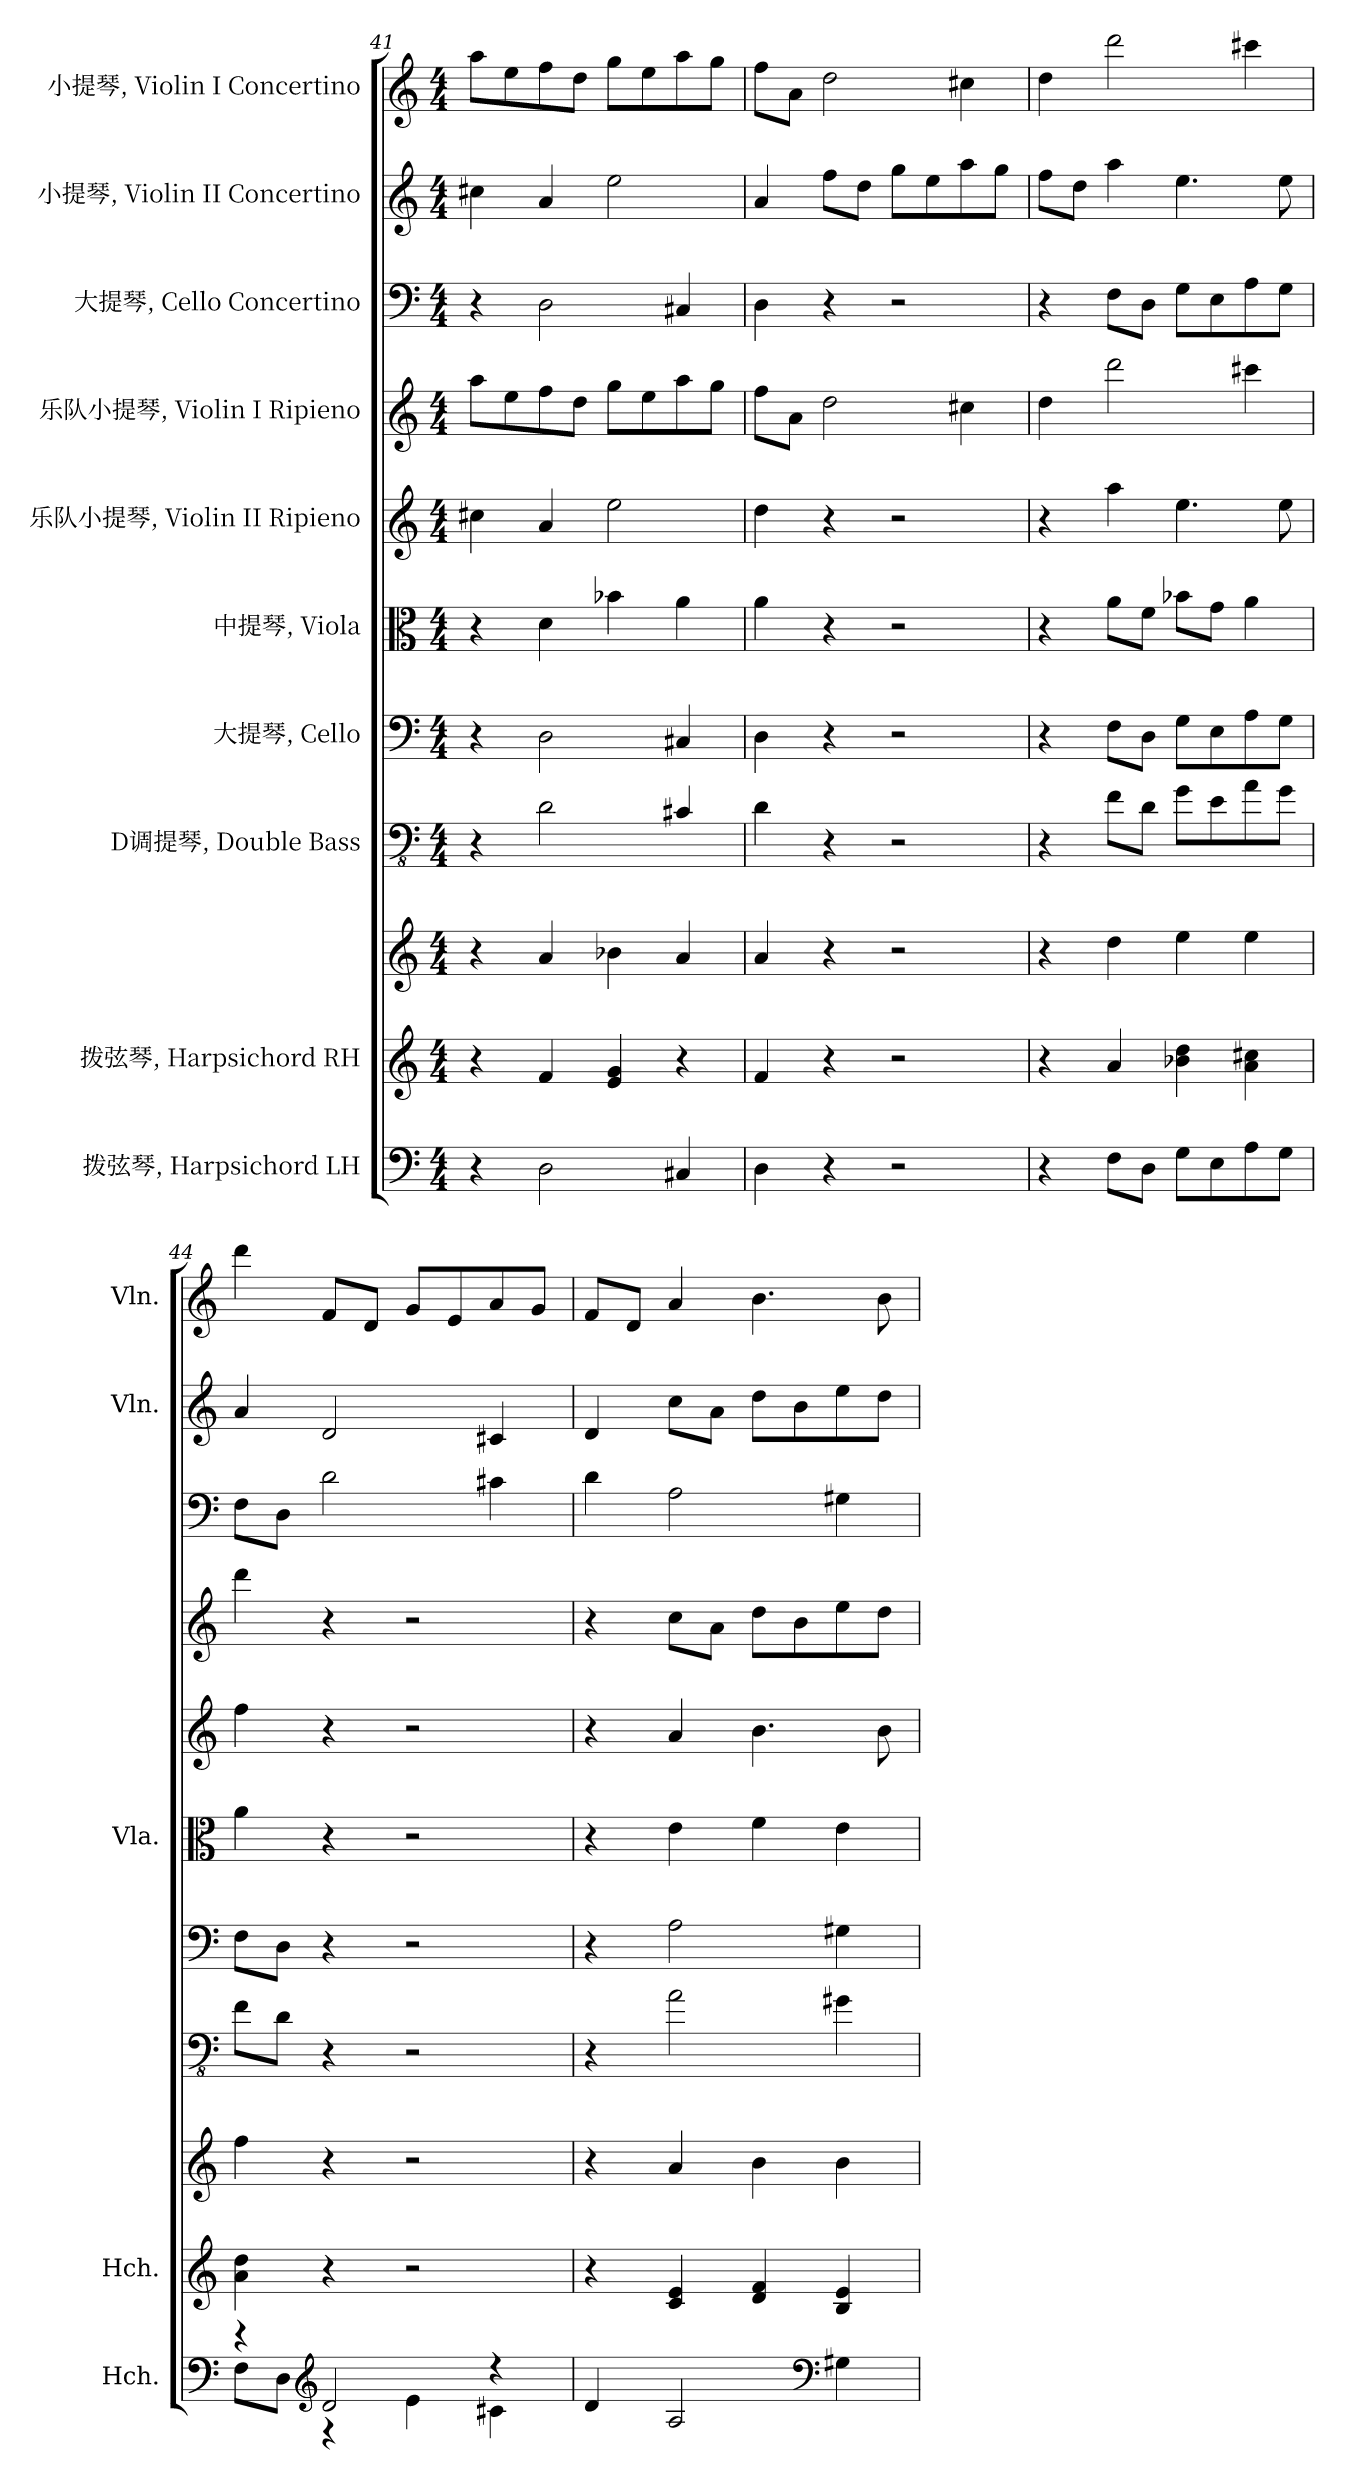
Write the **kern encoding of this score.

**kern	**kern	**kern	**kern	**kern	**kern	**kern	**kern	**kern	**kern	**kern
*part10	*part9	*part9	*part8	*part7	*part6	*part5	*part4	*part3	*part2	*part1
*staff11	*staff10	*staff9	*staff8	*staff7	*staff6	*staff5	*staff4	*staff3	*staff2	*staff1
*I"拨弦琴, Harpsichord LH	*I"拨弦琴, Harpsichord RH	*	*I"D调提琴, Double Bass	*I"大提琴, Cello	*I"中提琴, Viola	*I"乐队小提琴, Violin II Ripieno	*I"乐队小提琴, Violin I Ripieno	*I"大提琴, Cello Concertino	*I"小提琴, Violin II Concertino	*I"小提琴, Violin I Concertino
*I'Hch.	*I'Hch.	*	*	*	*I'Vla.	*	*	*	*I'Vln.	*I'Vln.
*clefF4	*clefG2	*clefG2	*clefFv4	*clefF4	*clefC3	*clefG2	*clefG2	*clefF4	*clefG2	*clefG2
*	*	*	*ITrd7c12	*	*	*	*	*	*	*
*k[]	*k[]	*k[]	*k[]	*k[]	*k[]	*k[]	*k[]	*k[]	*k[]	*k[]
*M4/4	*M4/4	*M4/4	*M4/4	*M4/4	*M4/4	*M4/4	*M4/4	*M4/4	*M4/4	*M4/4
=41	=41	=41	=41	=41	=41	=41	=41	=41	=41	=41
4r	4r	4r	4r	4r	4r	4cc#X\	8aa\L	4r	4cc#X\	8aa\L
.	.	.	.	.	.	.	8ee\	.	.	8ee\
2D\	4f/	4a/	2DD\	2D\	4d\	4a/	8ff\	2D\	4a/	8ff\
.	.	.	.	.	.	.	8dd\J	.	.	8dd\J
.	4e/ 4g/	4b-X\	.	.	4b-X\	2ee\	8gg\L	.	2ee\	8gg\L
.	.	.	.	.	.	.	8ee\	.	.	8ee\
4C#X/	4r	4a/	4CC#X/	4C#X/	4a\	.	8aa\	4C#X/	.	8aa\
.	.	.	.	.	.	.	8gg\J	.	.	8gg\J
=42	=42	=42	=42	=42	=42	=42	=42	=42	=42	=42
4D\	4f/	4a/	4DD\	4D\	4a\	4dd\	8ff\L	4D\	4a/	8ff\L
.	.	.	.	.	.	.	8a\J	.	.	8a\J
4r	4r	4r	4r	4r	4r	4r	2dd\	4r	8ff\L	2dd\
.	.	.	.	.	.	.	.	.	8dd\J	.
2r	2r	2r	2r	2r	2r	2r	.	2r	8gg\L	.
.	.	.	.	.	.	.	.	.	8ee\	.
.	.	.	.	.	.	.	4cc#X\	.	8aa\	4cc#X\
.	.	.	.	.	.	.	.	.	8gg\J	.
!!LO:PB:g=z
=43	=43	=43	=43	=43	=43	=43	=43	=43	=43	=43
4r	4r	4r	4r	4r	4r	4r	4dd\	4r	8ff\L	4dd\
.	.	.	.	.	.	.	.	.	8dd\J	.
8F\L	4a/	4dd\	8FF\L	8F\L	8a\L	4aa\	2ddd\	8F\L	4aa\	2ddd\
8D\J	.	.	8DD\J	8D\J	8f\J	.	.	8D\J	.	.
8G\L	4b-X\ 4dd\	4ee\	8GG\L	8G\L	8b-X\L	4.ee\	.	8G\L	4.ee\	.
8E\	.	.	8EE\	8E\	8g\J	.	.	8E\	.	.
8A\	4a\ 4cc#X\	4ee\	8AA\	8A\	4a\	.	4ccc#X\	8A\	.	4ccc#X\
8G\J	.	.	8GG\J	8G\J	.	8ee\	.	8G\J	8ee\	.
=44	=44	=44	=44	=44	=44	=44	=44	=44	=44	=44
*^	*	*	*	*	*	*	*	*	*	*
4r	8F\L	4a\ 4dd\	4ff\	8FF\L	8F\L	4a\	4ff\	4ddd\	8F\L	4a/	4ddd\
.	8D\J	.	.	8DD\J	8D\J	.	.	.	8D\J	.	.
*clefG2	*	*	*	*	*	*	*	*	*	*	*
2d/	4r	4r	4r	4r	4r	4r	4r	4r	2d\	2d/	8f/L
.	.	.	.	.	.	.	.	.	.	.	8d/J
.	4e\	2r	2r	2r	2r	2r	2r	2r	.	.	8g/L
.	.	.	.	.	.	.	.	.	.	.	8e/
4r	4c#X\	.	.	.	.	.	.	.	4c#X\	4c#X/	8a/
.	.	.	.	.	.	.	.	.	.	.	8g/J
*v	*v	*	*	*	*	*	*	*	*	*	*
=45	=45	=45	=45	=45	=45	=45	=45	=45	=45	=45
4d/	4r	4r	4r	4r	4r	4r	4r	4d\	4d/	8f/L
.	.	.	.	.	.	.	.	.	.	8d/J
2A/	4c/ 4e/	4a/	2AA\	2A\	4e\	4a/	8cc\L	2A\	8cc\L	4a/
.	.	.	.	.	.	.	8a\J	.	8a\J	.
.	4d/ 4f/	4b\	.	.	4f\	4.b\	8dd\L	.	8dd\L	4.b\
.	.	.	.	.	.	.	8b\	.	8b\	.
*clefF4	*	*	*	*	*	*	*	*	*	*
4G#X\	4B/ 4e/	4b\	4GG#X\	4G#X\	4e\	.	8ee\	4G#X\	8ee\	.
.	.	.	.	.	.	8b\	8dd\J	.	8dd\J	8b\
=	=	=	=	=	=	=	=	=	=	=
*-	*-	*-	*-	*-	*-	*-	*-	*-	*-	*-
